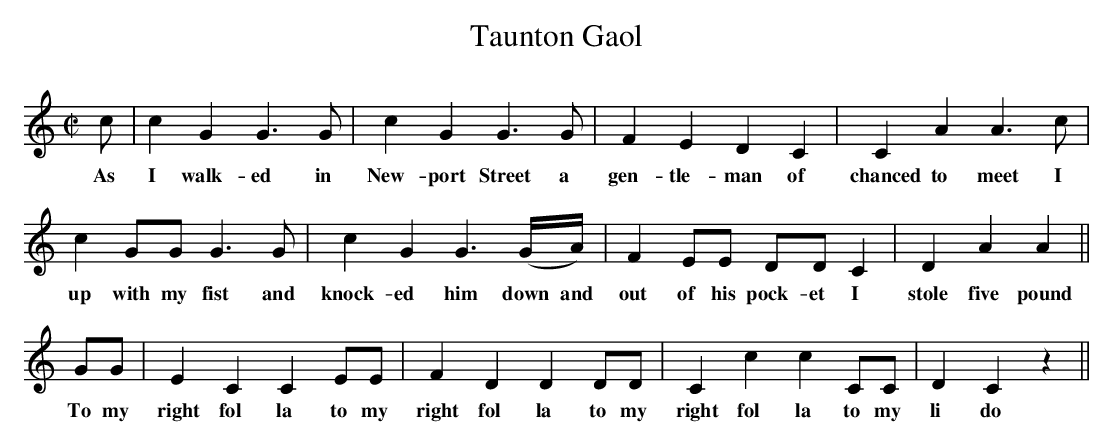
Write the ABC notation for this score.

X:1
T:Taunton Gaol
M:C|
L:1/4
K:C
c/|cGG>G|cGG>G|FEDC|CAA>c|
w:As I walk-ed in New-port Street a gen-tle-man of chanced to meet I
cG/G/G>G|cGG> (G/A//)|FE/E/ D/D/ C|DAA||
w:up with my fist and knock-ed him down and out of his pock-et I stole five pound
G/G/|ECCE/E/|FDDD/D/|CccC/C/|DCz||
w:To my right fol la to my right fol la to my right fol la to my li do
